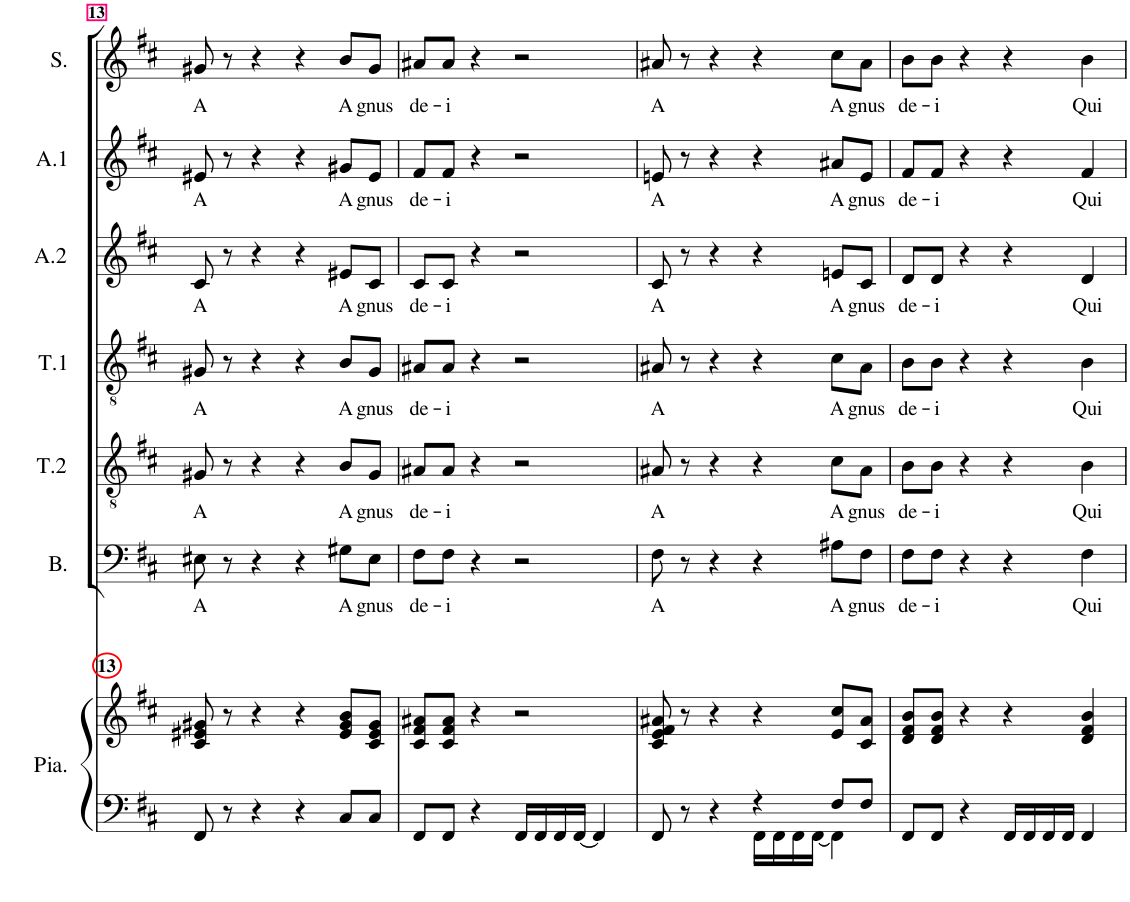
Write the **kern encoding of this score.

**kern	**kern	**kern	**text	**kern	**text	**kern	**text	**kern	**text	**kern	**text	**kern	**text
*part7	*part7	*part6	*part6	*part5	*part5	*part4	*part4	*part3	*part3	*part2	*part2	*part1	*part1
*staff8	*staff7	*staff6	*staff6	*staff5	*staff5	*staff4	*staff4	*staff3	*staff3	*staff2	*staff2	*staff1	*staff1
*I"Piano	*	*I"Basse	*	*I"Ténor 2	*	*I"Ténor 1	*	*I"Alto 2	*	*I"Alto 1	*	*I"Soprano	*
*I'Pia.	*	*I'B.	*	*I'T.2	*	*I'T.1	*	*I'A.2	*	*I'A.1	*	*I'S.	*
!!LO:PB:g=z
*clefF4	*clefG2	*clefF4	*	*clefGv2	*	*clefGv2	*	*clefG2	*	*clefG2	*	*clefG2	*
*k[f#c#]	*k[f#c#]	*k[f#c#]	*	*k[f#c#]	*	*k[f#c#]	*	*k[f#c#]	*	*k[f#c#]	*	*k[f#c#]	*
*M4/4	*M4/4	*M4/4	*	*M4/4	*	*M4/4	*	*M4/4	*	*M4/4	*	*M4/4	*
=13	=13	=13	=13	=13	=13	=13	=13	=13	=13	=13	=13	=13	=13
!	!LO:TX:a:B:t=13	!	!	!	!	!	!	!	!	!	!	!	!
!	!	!	!LO:LY:b	!	!LO:LY:b	!	!LO:LY:b	!	!LO:LY:b	!	!LO:LY:b	!	!LO:LY:b
8FF#/	8c#/ 8e#X/ 8g#X/	8E#X\	A	8G#X/	A	8G#X/	A	8c#/	A	8e#X/	A	8g#X/	A
8r	8r	8r	.	8r	.	8r	.	8r	.	8r	.	8r	.
4r	4r	4r	.	4r	.	4r	.	4r	.	4r	.	4r	.
4r	4r	4r	.	4r	.	4r	.	4r	.	4r	.	4r	.
!	!	!	!LO:LY:b	!	!LO:LY:b	!	!LO:LY:b	!	!LO:LY:b	!	!LO:LY:b	!	!LO:LY:b
8C#/L	8e#/ 8g#/ 8b/L	8G#X\L	A-	8B/L	A-	8B/L	A-	8e#X/L	A-	8g#X/L	A-	8b/L	A-
!	!	!	!LO:LY:b	!	!LO:LY:b	!	!LO:LY:b	!	!LO:LY:b	!	!LO:LY:b	!	!LO:LY:b
8C#/J	8c#/ 8e#/ 8g#/J	8E#\J	-gnus	8G#/J	-gnus	8G#/J	-gnus	8c#/J	-gnus	8e#/J	-gnus	8g#/J	-gnus
=14	=14	=14	=14	=14	=14	=14	=14	=14	=14	=14	=14	=14	=14
!	!	!	!LO:LY:b	!	!LO:LY:b	!	!LO:LY:b	!	!LO:LY:b	!	!LO:LY:b	!	!LO:LY:b
8FF#/L	8c#/ 8f#/ 8a#X/L	8F#\L	de-	8A#X/L	de-	8A#X/L	de-	8c#/L	de-	8f#/L	de-	8a#X/L	de-
!	!	!	!LO:LY:b	!	!LO:LY:b	!	!LO:LY:b	!	!LO:LY:b	!	!LO:LY:b	!	!LO:LY:b
8FF#/J	8c#/ 8f#/ 8a#/J	8F#\J	-i	8A#/J	-i	8A#/J	-i	8c#/J	-i	8f#/J	-i	8a#/J	-i
4r	4r	4r	.	4r	.	4r	.	4r	.	4r	.	4r	.
16FF#/LL	2r	2r	.	2r	.	2r	.	2r	.	2r	.	2r	.
16FF#/	.	.	.	.	.	.	.	.	.	.	.	.	.
16FF#/	.	.	.	.	.	.	.	.	.	.	.	.	.
[16FF#/JJ	.	.	.	.	.	.	.	.	.	.	.	.	.
4FF#/]	.	.	.	.	.	.	.	.	.	.	.	.	.
=15	=15	=15	=15	=15	=15	=15	=15	=15	=15	=15	=15	=15	=15
*^	*	*	*	*	*	*	*	*	*	*	*	*	*
!	!	!	!	!LO:LY:b	!	!LO:LY:b	!	!LO:LY:b	!	!LO:LY:b	!	!LO:LY:b	!	!LO:LY:b
8FF#/	2ryy	8c#/ 8e/ 8f#/ 8a#X/	8F#\	A	8A#X/	A	8A#X/	A	8c#/	A	8en/	A	8a#X/	A
8r	.	8r	8r	.	8r	.	8r	.	8r	.	8r	.	8r	.
4r	.	4r	4r	.	4r	.	4r	.	4r	.	4r	.	4r	.
4r	16FF#\LL	4r	4r	.	4r	.	4r	.	4r	.	4r	.	4r	.
.	16FF#\	.	.	.	.	.	.	.	.	.	.	.	.	.
.	16FF#\	.	.	.	.	.	.	.	.	.	.	.	.	.
.	[16FF#\JJ	.	.	.	.	.	.	.	.	.	.	.	.	.
!	!	!	!	!LO:LY:b	!	!LO:LY:b	!	!LO:LY:b	!	!LO:LY:b	!	!LO:LY:b	!	!LO:LY:b
8F#/L	4FF#\]	8e/ 8cc#/L	8A#X\L	A-	8c#\L	A-	8c#\L	A-	8en/L	A-	8a#X/L	A-	8cc#\L	A-
!	!	!	!	!LO:LY:b	!	!LO:LY:b	!	!LO:LY:b	!	!LO:LY:b	!	!LO:LY:b	!	!LO:LY:b
8F#/J	.	8c#/ 8a#/J	8F#\J	-gnus	8A#\J	-gnus	8A#\J	-gnus	8c#/J	-gnus	8e/J	-gnus	8a#\J	-gnus
*v	*v	*	*	*	*	*	*	*	*	*	*	*	*	*
=16	=16	=16	=16	=16	=16	=16	=16	=16	=16	=16	=16	=16	=16
!	!	!	!LO:LY:b	!	!LO:LY:b	!	!LO:LY:b	!	!LO:LY:b	!	!LO:LY:b	!	!LO:LY:b
8FF#/L	8d/ 8f#/ 8b/L	8F#\L	de-	8B\L	de-	8B\L	de-	8d/L	de-	8f#/L	de-	8b\L	de-
!	!	!	!LO:LY:b	!	!LO:LY:b	!	!LO:LY:b	!	!LO:LY:b	!	!LO:LY:b	!	!LO:LY:b
8FF#/J	8d/ 8f#/ 8b/J	8F#\J	-i	8B\J	-i	8B\J	-i	8d/J	-i	8f#/J	-i	8b\J	-i
4r	4r	4r	.	4r	.	4r	.	4r	.	4r	.	4r	.
16FF#/LL	4r	4r	.	4r	.	4r	.	4r	.	4r	.	4r	.
16FF#/	.	.	.	.	.	.	.	.	.	.	.	.	.
16FF#/	.	.	.	.	.	.	.	.	.	.	.	.	.
16FF#/JJ	.	.	.	.	.	.	.	.	.	.	.	.	.
!	!	!	!LO:LY:b	!	!LO:LY:b	!	!LO:LY:b	!	!LO:LY:b	!	!LO:LY:b	!	!LO:LY:b
4FF#/	4d/ 4f#/ 4b/	4F#\	Qui	4B\	Qui	4B\	Qui	4d/	Qui	4f#/	Qui	4b\	Qui
=	=	=	=	=	=	=	=	=	=	=	=	=	=
*-	*-	*-	*-	*-	*-	*-	*-	*-	*-	*-	*-	*-	*-
